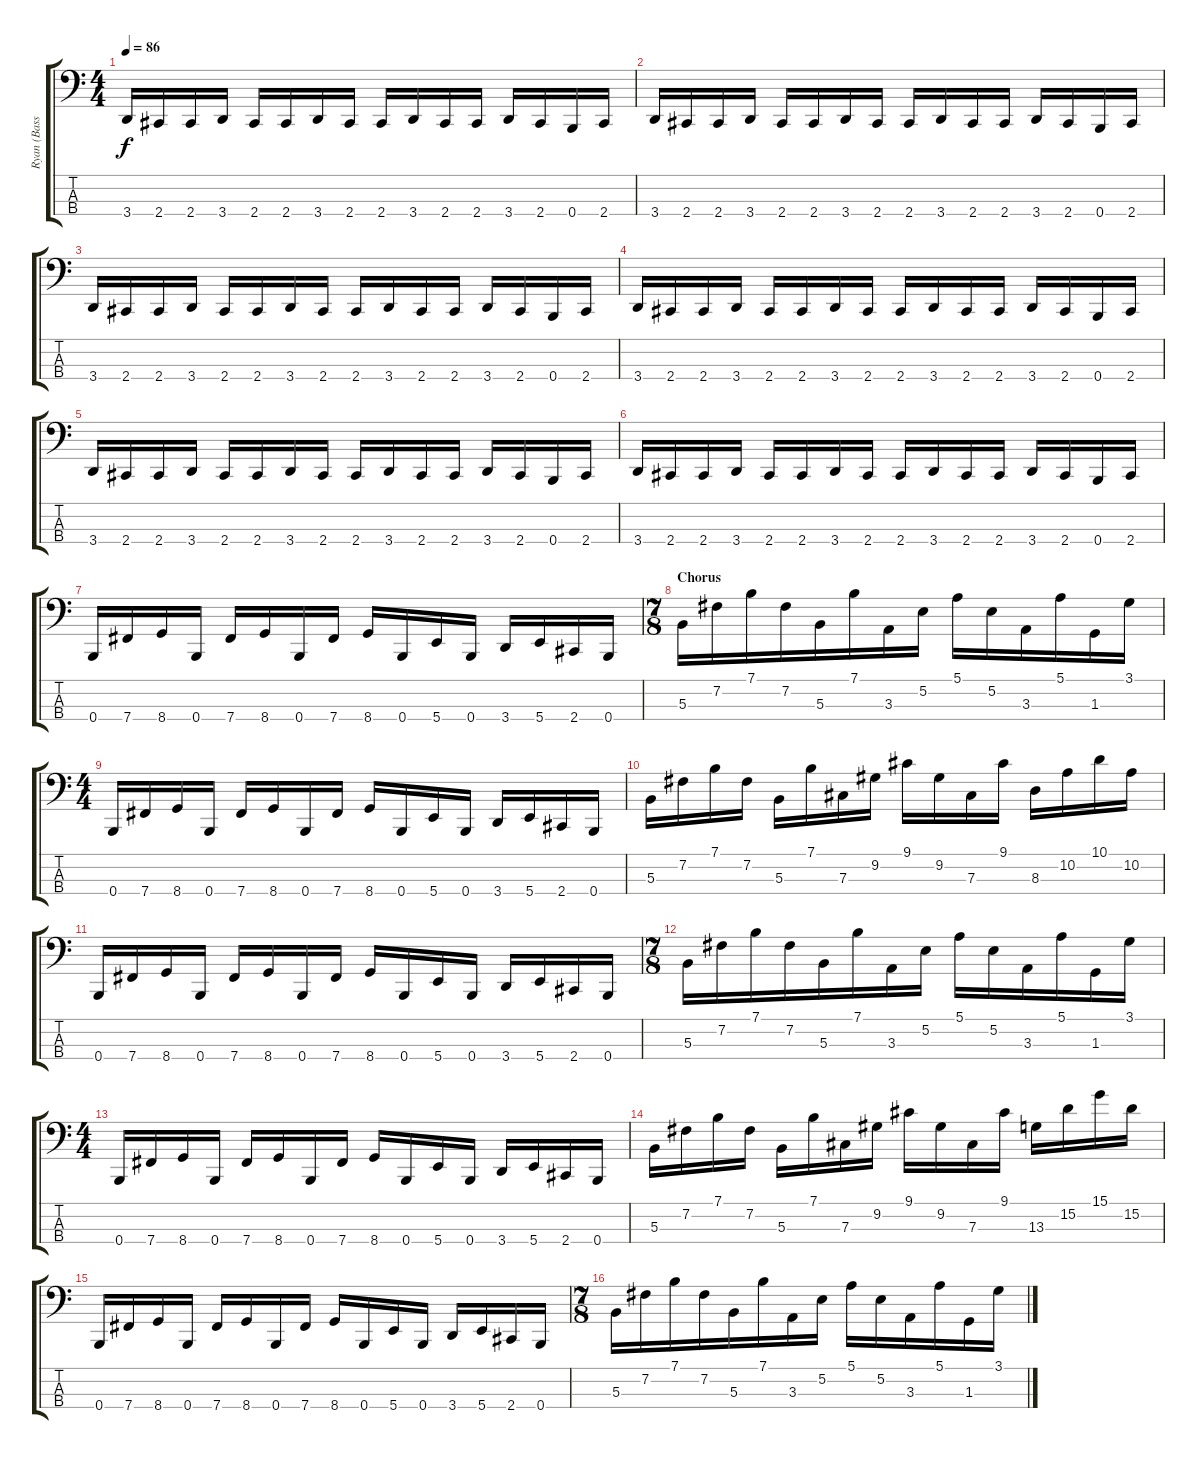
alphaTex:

\track ("Ryan (Bass)" "Ryan (Bass") {instrument slapbass2}
\staff {score tabs}
\tuning (E2 B1 Gb1 B0) {hide}
\ts (4 4)
\tempo 86
\clef f4
\ks c
3.4.16{dy f} 2.4.16 2.4.16 3.4.16 2.4.16 2.4.16 3.4.16 2.4.16 2.4.16 3.4.16 2.4.16 2.4.16 3.4.16 2.4.16 0.4.16 2.4.16 |
3.4.16 2.4.16 2.4.16 3.4.16 2.4.16 2.4.16 3.4.16 2.4.16 2.4.16 3.4.16 2.4.16 2.4.16 3.4.16 2.4.16 0.4.16 2.4.16 |
3.4.16 2.4.16 2.4.16 3.4.16 2.4.16 2.4.16 3.4.16 2.4.16 2.4.16 3.4.16 2.4.16 2.4.16 3.4.16 2.4.16 0.4.16 2.4.16 |
3.4.16 2.4.16 2.4.16 3.4.16 2.4.16 2.4.16 3.4.16 2.4.16 2.4.16 3.4.16 2.4.16 2.4.16 3.4.16 2.4.16 0.4.16 2.4.16 |
3.4.16 2.4.16 2.4.16 3.4.16 2.4.16 2.4.16 3.4.16 2.4.16 2.4.16 3.4.16 2.4.16 2.4.16 3.4.16 2.4.16 0.4.16 2.4.16 |
3.4.16 2.4.16 2.4.16 3.4.16 2.4.16 2.4.16 3.4.16 2.4.16 2.4.16 3.4.16 2.4.16 2.4.16 3.4.16 2.4.16 0.4.16 2.4.16 |
0.4.16 7.4.16 8.4.16 0.4.16 7.4.16 8.4.16 0.4.16 7.4.16 8.4.16 0.4.16 5.4.16 0.4.16 3.4.16 5.4.16 2.4.16 0.4.16 |
\ts (7 8)
\section ("" "Chorus")
5.3.16{instrument electricbassfinger} 7.2.16 7.1.16 7.2.16 5.3.16 7.1.16 3.3.16 5.2.16 5.1.16 5.2.16 3.3.16 5.1.16 1.3.16 3.1.16 |
\ts (4 4)
0.4.16{instrument slapbass2} 7.4.16 8.4.16 0.4.16 7.4.16 8.4.16 0.4.16 7.4.16 8.4.16 0.4.16 5.4.16 0.4.16 3.4.16 5.4.16 2.4.16 0.4.16 |
5.3.16{instrument electricbassfinger} 7.2.16 7.1.16 7.2.16 5.3.16 7.1.16 7.3.16 9.2.16 9.1.16 9.2.16 7.3.16 9.1.16 8.3.16 10.2.16 10.1.16 10.2.16 |
0.4.16{instrument slapbass2} 7.4.16 8.4.16 0.4.16 7.4.16 8.4.16 0.4.16 7.4.16 8.4.16 0.4.16 5.4.16 0.4.16 3.4.16 5.4.16 2.4.16 0.4.16 |
\ts (7 8)
5.3.16{instrument electricbassfinger} 7.2.16 7.1.16 7.2.16 5.3.16 7.1.16 3.3.16 5.2.16 5.1.16 5.2.16 3.3.16 5.1.16 1.3.16 3.1.16 |
\ts (4 4)
0.4.16{instrument slapbass2} 7.4.16 8.4.16 0.4.16 7.4.16 8.4.16 0.4.16 7.4.16 8.4.16 0.4.16 5.4.16 0.4.16 3.4.16 5.4.16 2.4.16 0.4.16 |
5.3.16{instrument electricbassfinger} 7.2.16 7.1.16 7.2.16 5.3.16 7.1.16 7.3.16 9.2.16 9.1.16 9.2.16 7.3.16 9.1.16 13.3.16 15.2.16 15.1.16 15.2.16 |
0.4.16{instrument slapbass2} 7.4.16 8.4.16 0.4.16 7.4.16 8.4.16 0.4.16 7.4.16 8.4.16 0.4.16 5.4.16 0.4.16 3.4.16 5.4.16 2.4.16 0.4.16 |
\ts (7 8)
5.3.16{instrument electricbassfinger} 7.2.16 7.1.16 7.2.16 5.3.16 7.1.16 3.3.16 5.2.16 5.1.16 5.2.16 3.3.16 5.1.16 1.3.16 3.1.16
